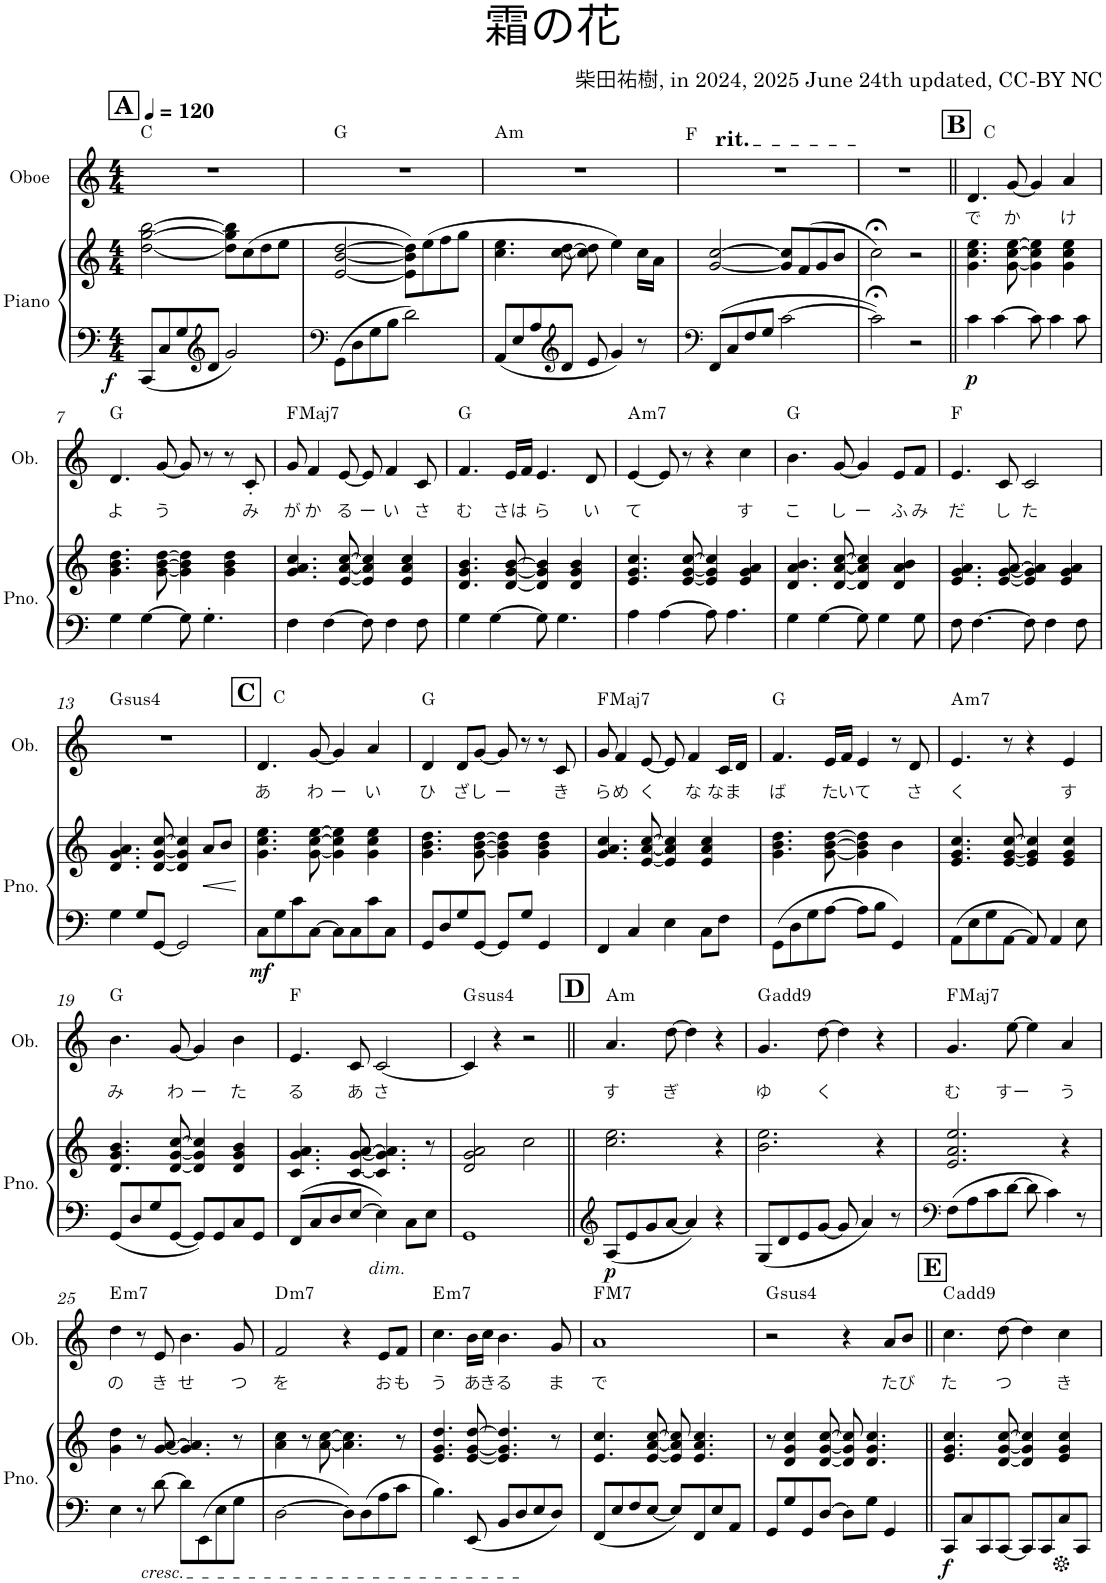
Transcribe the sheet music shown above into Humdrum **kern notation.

**kern	**kern	**dynam	**kern	**text	**harte
*part2	*part2	*part2	*part1	*part1	*part1
*staff3	*staff2	*staff2/3	*staff1	*staff1	*
*I"Piano	*	*	*I"Oboe	*	*
*I'Pno.	*	*	*I'Ob.	*	*
*clefF4	*clefG2	*	*clefG2	*	*
*k[]	*k[]	*	*k[]	*	*
*M4/4	*M4/4	*	*M4/4	*	*
*MM120	*MM120	*	*MM120	*	*
!!LO:REH:place=s1:a:B:cj:fs=14:t=A
=1	=1	=1	=1	=1	=1
!	!	!LO:DY:b=2	!	!	!
8CC/L	[2dd\ [2gg\ [2bb\	f	1r	.	C:maj
8C/	.	.	.	.	.
8G/	.	.	.	.	.
*clefG2	*	*	*	*	*
8d/J	.	.	.	.	.
2g/	8dd\] 8gg\] 8bb\]L	.	.	.	.
.	(8cc\	.	.	.	.
.	8dd\	.	.	.	.
.	8ee\J	.	.	.	.
=2	=2	=2	=2	=2	=2
*clefF4	*	*	*	*	*
8GG\L	[2e/ [2b/ [2dd/	.	1r	.	G:maj
8D\	.	.	.	.	.
8G\	.	.	.	.	.
8B\J	.	.	.	.	.
2d\	8e\] 8b\] 8dd\]L)	.	.	.	.
.	(8ee\	.	.	.	.
.	8ff\	.	.	.	.
.	8gg\J	.	.	.	.
=3	=3	=3	=3	=3	=3
!	!	!	!	!	!LO:H:kt=m
8AA/L	4.cc\ 4.ee\	.	1r	.	A:min
8E/	.	.	.	.	.
8A/	.	.	.	.	.
*clefG2	*	*	*	*	*
8d/J	[8cc\ [8dd\	.	.	.	.
8e/	8cc\] 8dd\]	.	.	.	.
4g/	4ee\)	.	.	.	.
8r	16cc\LL	.	.	.	.
.	16a\JJ	.	.	.	.
=4	=4	=4	=4	=4	=4
*clefF4	*	*	*	*	*
!	!	!	!LO:TX:a:t=rit.	!	!
8FF/L	[2g/ [2cc/	.	1r	.	F:maj
8C/	.	.	.	.	.
8F/	.	.	.	.	.
8G/J	.	.	.	.	.
[2c\	8g/] 8cc/]L	.	.	.	.
.	(8f/	.	.	.	.
.	8g/	.	.	.	.
.	8b/J	.	.	.	.
=5	=5	=5	=5	=5	=5
2c;<\]	2cc;<\)	.	1r	.	.
2r	2r	.	.	.	.
!!LO:REH:place=s1:a:B:cj:fs=14:t=B
=6||	=6||	=6||	=6||	=6||	=6||
!	!	!LO:DY:b=2	!	!LO:LY:b	!
4c\	4.g\ 4.cc\ 4.ee\	p	4.d/	で	C:maj
[4c\	.	.	.	.	.
!	!	!	!	!LO:LY:b	!
.	[8g\ [8cc\ [8ee\	.	[8g/	か	.
8c\]	4g\] 4cc\] 4ee\]	.	4g/]	.	.
4c\	.	.	.	.	.
!	!	!	!	!LO:LY:b	!
.	4g\ 4cc\ 4ee\	.	4a/	け	.
8c\	.	.	.	.	.
!!LO:LB:g=z
=7	=7	=7	=7	=7	=7
!	!	!	!	!LO:LY:b	!
4G\	4.g\ 4.b\ 4.dd\	.	4.d/	よ	G:maj
[4G\	.	.	.	.	.
!	!	!	!	!LO:LY:b	!
.	[8g\ [8b\ [8dd\	.	[8g/	う	.
8G\]	4g\] 4b\] 4dd\]	.	8g/]	.	.
4.G'\	.	.	8r	.	.
.	4g\ 4b\ 4dd\	.	8r	.	.
!	!	!	!	!LO:LY:b	!
.	.	.	8c'/	み	.
=8	=8	=8	=8	=8	=8
!	!	!	!	!LO:LY:b	!LO:H:kt=Maj7
4F\	4.g/ 4.a/ 4.cc/	.	8g/	が	F:maj7
!	!	!	!	!LO:LY:b	!
.	.	.	4f/	か	.
[4F\	.	.	.	.	.
!	!	!	!	!LO:LY:b	!
.	[8e/ [8a/ [8cc/	.	[8e/	る	.
!	!	!	!	!LO:LY:b	!
8F\]	4e/] 4a/] 4cc/]	.	8e/]	ー	.
!	!	!	!	!LO:LY:b	!
4F\	.	.	4f/	い	.
.	4e/ 4a/ 4cc/	.	.	.	.
!	!	!	!	!LO:LY:b	!
8F\	.	.	8c/	さ	.
=9	=9	=9	=9	=9	=9
!	!	!	!	!LO:LY:b	!
4G\	4.d/ 4.g/ 4.b/	.	4.f/	む	G:maj
[4G\	.	.	.	.	.
!	!	!	!	!LO:LY:b	!
.	[8d/ [8g/ [8b/	.	16e/LL	さは	.
.	.	.	16f/JJ	.	.
!	!	!	!	!LO:LY:b	!
8G\]	4d/] 4g/] 4b/]	.	4.e/	ら	.
4.G\	.	.	.	.	.
.	4d/ 4g/ 4b/	.	.	.	.
!	!	!	!	!LO:LY:b	!
.	.	.	8d/	い	.
=10	=10	=10	=10	=10	=10
!	!	!	!	!LO:LY:b	!LO:H:kt=m7
4A\	4.e/ 4.g/ 4.cc/	.	[4e/	て	A:min7
[4A\	.	.	8e/]	.	.
.	[8e/ [8g/ [8cc/	.	8r	.	.
8A\]	4e/] 4g/] 4cc/]	.	4r	.	.
4.A\	.	.	.	.	.
!	!	!	!	!LO:LY:b	!
.	4e/ 4g/ 4a/	.	4cc\	す	.
=11	=11	=11	=11	=11	=11
!	!	!	!	!LO:LY:b	!
4G\	4.d/ 4.a/ 4.b/	.	4.b\	こ	G:maj
[4G\	.	.	.	.	.
!	!	!	!	!LO:LY:b	!
.	[8d/ [8a/ [8cc/	.	[8g/	し	.
!	!	!	!	!LO:LY:b	!
8G\]	4d/] 4a/] 4cc/]	.	4g/]	ー	.
4G\	.	.	.	.	.
!	!	!	!	!LO:LY:b	!
.	4d/ 4a/ 4b/	.	8e/L	ふ	.
!	!	!	!	!LO:LY:b	!
8G\	.	.	8f/J	み	.
=12	=12	=12	=12	=12	=12
!	!	!	!	!LO:LY:b	!
8F\	4.e/ 4.g/ 4.a/	.	4.e/	だ	F:maj
[4.F\	.	.	.	.	.
!	!	!	!	!LO:LY:b	!
.	[8e/ [8g/ [8a/	.	8c/	し	.
!	!	!	!	!LO:LY:b	!
8F\]	4e/] 4g/] 4a/]	.	2c/	た	.
4F\	.	.	.	.	.
.	4e/ 4g/ 4a/	.	.	.	.
8F\	.	.	.	.	.
!!LO:LB:g=z
=13	=13	=13	=13	=13	=13
!	!	!	!	!	!LO:H:kt=4
4G\	4.d/ 4.g/ 4.a/	.	1r	.	G:sus4
8G/L	.	.	.	.	.
[8GG/J	[8d/ [8g/ [8cc/	.	.	.	.
2GG/]	4d/] 4g/] 4cc/]	.	.	.	.
!	!	!LO:HP:b	!	!	!
.	8a/L	<	.	.	.
.	8b/J	.	.	.	.
.	.	[	.	.	.
!!LO:REH:place=s1:a:B:cj:fs=14:t=C
=14	=14	=14	=14	=14	=14
!	!	!LO:DY:b=2	!	!LO:LY:b	!
*	*	*	*^	*	*
8C\L	4.g\ 4.cc\ 4.ee\	mf	4.d/	8ryy	あ	.
8G\	.	.	.	2..ryy	.	C:maj
8c\	.	.	.	.	.	.
!	!	!	!	!	!LO:LY:b	!
[8C\J	[8g\ [8cc\ [8ee\	.	[8g/	.	わ	.
!	!	!	!	!	!LO:LY:b	!
8C\L]	4g\] 4cc\] 4ee\]	.	4g/]	.	ー	.
8C\	.	.	.	.	.	.
!	!	!	!	!	!LO:LY:b	!
8c\	4g\ 4cc\ 4ee\	.	4a/	.	い	.
8C\J	.	.	.	.	.	.
=15	=15	=15	=15	=15	=15	=15
!	!	!	!	!	!LO:LY:b	!
*	*	*	*v	*v	*	*
8GG/L	4.g\ 4.b\ 4.dd\	.	4d/	ひ	G:maj
8D/	.	.	.	.	.
!	!	!	!	!LO:LY:b	!
8G/	.	.	8d/L	ざ	.
!	!	!	!	!LO:LY:b	!
[8GG/J	[8g\ [8b\ [8dd\	.	[8g/J	し	.
!	!	!	!	!LO:LY:b	!
8GG/L]	4g\] 4b\] 4dd\]	.	8g/]	ー	.
8G/J	.	.	8r	.	.
4GG/	4g\ 4b\ 4dd\	.	8r	.	.
!	!	!	!	!LO:LY:b	!
.	.	.	8c/	き	.
=16	=16	=16	=16	=16	=16
!	!	!	!	!LO:LY:b	!LO:H:kt=Maj7
4FF/	4.g/ 4.a/ 4.cc/	.	8g/	ら	F:maj7
!	!	!	!	!LO:LY:b	!
.	.	.	4f/	め	.
4C/	.	.	.	.	.
!	!	!	!	!LO:LY:b	!
.	[8e/ [8a/ [8cc/	.	[8e/	く	.
4E\	4e/] 4a/] 4cc/]	.	8e/]	.	.
!	!	!	!	!LO:LY:b	!
.	.	.	4f/	な	.
8C\L	4e/ 4a/ 4cc/	.	.	.	.
!	!	!	!	!LO:LY:b	!
8F\J	.	.	16c/LL	なま	.
.	.	.	16d/JJ	.	.
=17	=17	=17	=17	=17	=17
!	!	!	!	!LO:LY:b	!
8GG\L	4.g\ 4.b\ 4.dd\	.	4.f/	ば	G:maj
8D\	.	.	.	.	.
8G\	.	.	.	.	.
!	!	!	!	!LO:LY:b	!
[8A\J	[8g\ [8b\ [8dd\	.	16e/LL	た	.
!	!	!	!	!LO:LY:b	!
.	.	.	16f/JJ	い	.
!	!	!	!	!LO:LY:b	!
8A\L]	4g\] 4b\] 4dd\]	.	4e/	て	.
8B\J	.	.	.	.	.
4GG/	4b\	.	8r	.	.
!	!	!	!	!LO:LY:b	!
.	.	.	8d/	さ	.
=18	=18	=18	=18	=18	=18
!	!	!	!	!LO:LY:b	!LO:H:kt=m7
8AA\L	4.e/ 4.g/ 4.cc/	.	4.e/	く	A:min7
8E\	.	.	.	.	.
8G\	.	.	.	.	.
[8AA\J	[8e/ [8g/ [8cc/	.	8r	.	.
8AA/]	4e/] 4g/] 4cc/]	.	4r	.	.
4AA/	.	.	.	.	.
!	!	!	!	!LO:LY:b	!
.	4e/ 4g/ 4cc/	.	4e/	す	.
8E\	.	.	.	.	.
!!LO:LB:g=z
=19	=19	=19	=19	=19	=19
!	!	!	!	!LO:LY:b	!
8GG/L	4.d/ 4.g/ 4.b/	.	4.b\	み	G:maj
8D/	.	.	.	.	.
8G/	.	.	.	.	.
!	!	!	!	!LO:LY:b	!
[8GG/J	[8d/ [8g/ [8cc/	.	[8g/	わ	.
!	!	!	!	!LO:LY:b	!
8GG/L]	4d/] 4g/] 4cc/]	.	4g/]	ー	.
8GG/	.	.	.	.	.
!	!	!	!	!LO:LY:b	!
8C/	4d/ 4g/ 4b/	.	4b\	た	.
8GG/J	.	.	.	.	.
=20	=20	=20	=20	=20	=20
!	!	!	!	!LO:LY:b	!
8FF/L	4.c/ 4.g/ 4.a/	.	4.e/	る	F:maj
8C/	.	.	.	.	.
8D/	.	.	.	.	.
!	!	!	!	!LO:LY:b	!
[8E/J	[8c/ [8g/ [8a/	.	8c/	あ	.
!LO:TX:b:i:t=dim.	!	!	!	!	!
!	!	!	!	!LO:LY:b	!
4E\]	4.c/] 4.g/] 4.a/]	.	[2c/	さ	.
8C\L	.	.	.	.	.
8E\J	8r	.	.	.	.
=21	=21	=21	=21	=21	=21
!	!	!	!	!	!LO:H:kt=4
1GG	2d/ 2g/ 2a/	.	4c/]	.	G:sus4
.	.	.	4r	.	.
.	2cc\	.	2r	.	.
!!LO:REH:place=s1:a:B:cj:fs=14:t=D
=22||	=22||	=22||	=22||	=22||	=22||
*clefG2	*	*	*	*	*
!	!	!LO:DY:b=2	!	!LO:LY:b	!LO:H:kt=m
8A/L	2.cc\ 2.ee\	p	4.a/	す	A:min
8e/	.	.	.	.	.
8g/	.	.	.	.	.
!	!	!	!	!LO:LY:b	!
[8a/J	.	.	[8dd\	ぎ	.
4a/]	.	.	4dd\]	.	.
4r	4r	.	4r	.	.
=23	=23	=23	=23	=23	=23
!	!	!	!	!LO:LY:b	!
8G/L	2.b\ 2.ee\	.	4.g/	ゆ	G:maj(9)
8d/	.	.	.	.	.
8e/	.	.	.	.	.
!	!	!	!	!LO:LY:b	!
[8g/J	.	.	[8dd\	く	.
8g/]	.	.	4dd\]	.	.
4a/	.	.	.	.	.
.	4r	.	4r	.	.
8r	.	.	.	.	.
=24	=24	=24	=24	=24	=24
*clefF4	*	*	*	*	*
!	!	!	!	!LO:LY:b	!LO:H:kt=Maj7
8F\L	2.e/ 2.a/ 2.ee/	.	4.g/	む	F:maj7
8A\	.	.	.	.	.
8c\	.	.	.	.	.
!	!	!	!	!LO:LY:b	!
[8d\J	.	.	[8ee\	すー	.
8d\]	.	.	4ee\]	.	.
4c\	.	.	.	.	.
!	!	!	!	!LO:LY:b	!
.	4r	.	4a/	う	.
8r	.	.	.	.	.
!!LO:LB:g=z
=25	=25	=25	=25	=25	=25
!	!	!	!	!LO:LY:b	!LO:H:kt=m7
4E\	4g\ 4dd\	.	4dd\	の	E:min7
!LO:TX:b:i:t=cresc.	!	!	!	!	!
8r	8r	.	8r	.	.
!	!	!	!	!LO:LY:b	!
[8d\	[8g/ [8a/	.	8e/	き	.
!	!	!	!	!LO:LY:b	!
8d\L]	4.g/] 4.a/]	.	4.b\	せ	.
8EE\	.	.	.	.	.
8E\	.	.	.	.	.
!	!	!	!	!LO:LY:b	!
8G\J	8r	.	8g/	つ	.
=26	=26	=26	=26	=26	=26
!	!	!	!	!LO:LY:b	!LO:H:kt=m7
[2D\	4a\ 4cc\	.	2f/	を	D:min7
.	8r	.	.	.	.
.	[8a\ [8cc\	.	.	.	.
8D\L]	4.a\] 4.cc\]	.	4r	.	.
8D\	.	.	.	.	.
!	!	!	!	!LO:LY:b	!
8A\	.	.	8e/L	お	.
!	!	!	!	!LO:LY:b	!
8c\J	8r	.	8f/J	も	.
=27	=27	=27	=27	=27	=27
!	!	!	!	!LO:LY:b	!LO:H:kt=m7
4.B\	4.e/ 4.g/ 4.dd/	.	4.cc\	う	E:min7
!	!	!	!	!LO:LY:b	!
8EE/	[8e/ [8g/ [8dd/	.	16b\LL	あ	.
!	!	!	!	!LO:LY:b	!
.	.	.	16cc\JJ	き	.
!	!	!	!	!LO:LY:b	!
8BB/L	4.e/] 4.g/] 4.dd/]	.	4.b\	る	.
8D/	.	.	.	.	.
8E/	.	.	.	.	.
!	!	!	!	!LO:LY:b	!
8D/J	8r	.	8g/	ま	.
=28	=28	=28	=28	=28	=28
!	!	!	!	!LO:LY:b	!LO:H:kt=M7
8FF/L	4.e/ 4.cc/	.	1a	で	F:maj7
8E/	.	.	.	.	.
8F/	.	.	.	.	.
[8E/J	[8e/ [8a/ [8cc/	.	.	.	.
8E/L]	8e/] 8a/] 8cc/]	.	.	.	.
8FF/	4.e/ 4.a/ 4.cc/	.	.	.	.
8E/	.	.	.	.	.
8AA/J	.	.	.	.	.
=29	=29	=29	=29	=29	=29
!	!	!	!	!	!LO:H:kt=4
8GG/L	8r	.	2r	.	G:sus4
8G/	4d/ 4g/ 4cc/	.	.	.	.
8GG/	.	.	.	.	.
[8D/J	[8d/ [8g/ [8cc/	.	.	.	.
8D\L]	8d/] 8g/] 8cc/]	.	4r	.	.
8G\J	4.d/ 4.g/ 4.cc/	.	.	.	.
!	!	!	!	!LO:LY:b	!
4GG/	.	.	8a/L	た	.
!	!	!	!	!LO:LY:b	!
.	.	.	8b/J	び	.
!!LO:REH:place=s1:a:B:cj:fs=14:t=E
=30||	=30||	=30||	=30||	=30||	=30||
!	!	!LO:DY:b=2	!	!LO:LY:b	!
8CC/L	4.e/ 4.g/ 4.cc/	f	4.cc\	た	C:maj(9)
8C/	.	.	.	.	.
8CC/	.	.	.	.	.
!	!	!	!	!LO:LY:b	!
[8CC/J	[8d/ [8g/ [8cc/	.	[8dd\	つ	.
8CC/L]	4d/] 4g/] 4cc/]	.	4dd\]	.	.
8CC/	.	.	.	.	.
!	!	!	!	!LO:LY:b	!
8C/	4e/ 4g/ 4cc/	.	4cc\	き	.
8CC/J	.	.	.	.	.
=	=	=	=	=	=
*-	*-	*-	*-	*-	*-
